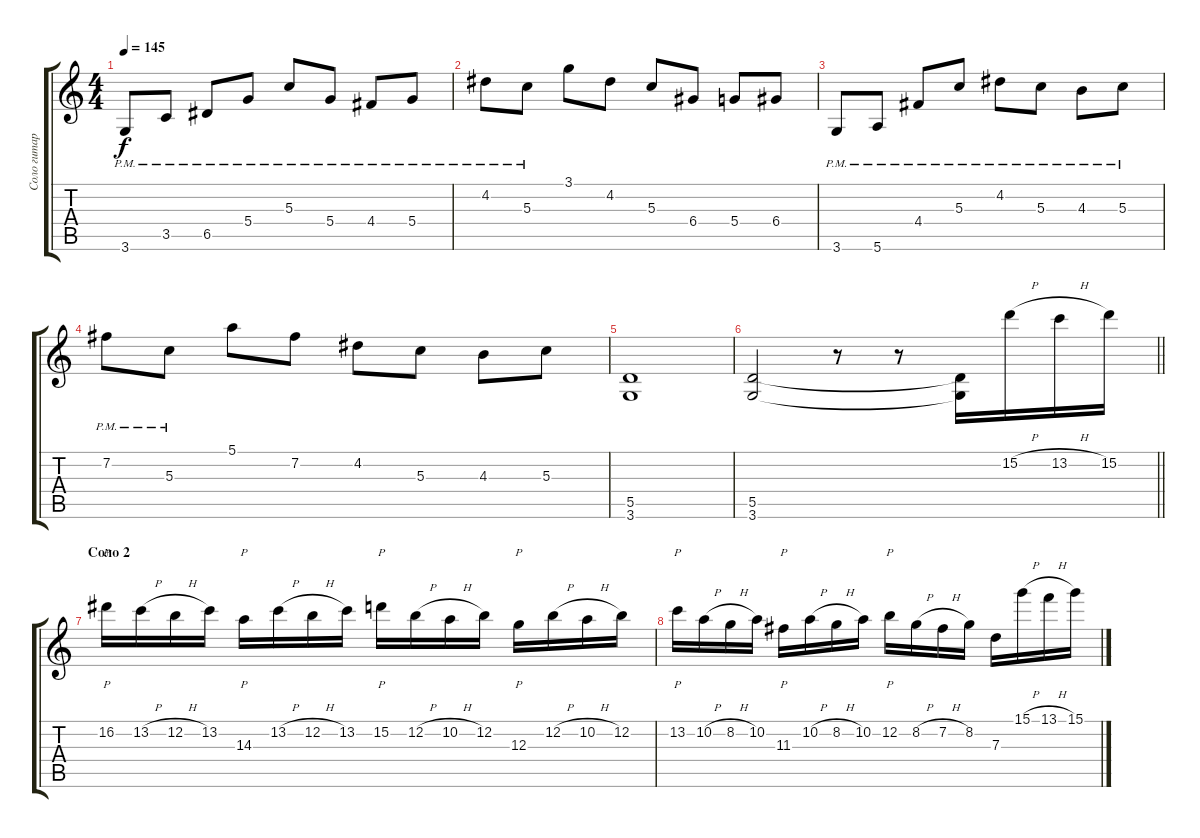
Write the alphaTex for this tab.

\track ("Соло гитара" "Соло гитар") {instrument distortionguitar}
\staff {score tabs}
\tuning (E4 B3 G3 D3 A2 E2) {hide}
\ts (4 4)
\tempo 145
\clef g2
\ks c
3.6{pm}.8{dy f} 3.5{pm}.8 6.5{pm}.8 5.4{pm}.8 5.3{pm}.8 5.4{pm}.8 4.4{pm}.8 5.4{pm}.8 |
4.2{pm}.8 5.3{pm}.8 3.1.8 4.2.8 5.3.8 6.4.8 5.4.8 6.4.8 |
3.6{pm}.8 5.6{pm}.8 4.4{pm}.8 5.3{pm}.8 4.2{pm}.8 5.3{pm}.8 4.3{pm}.8 5.3{pm}.8 |
7.2{pm}.8 5.3{pm}.8 5.1.8 7.2.8 4.2.8 5.3.8 4.3.8 5.3.8 |
(5.5 3.6).1 |
\barLineRight lightlight
(5.5 3.6).2 r.8 r.8 (5.5{t} 3.6{t}).16 15.2{h}.16 13.2{h}.16 15.2.16 |
\section ("" "Соло 2")
16.2.16{p} 13.2{h}.16 12.2{h}.16 13.2.16 14.3.16{p} 13.2{h}.16 12.2{h}.16 13.2.16 15.2.16{p} 12.2{h}.16 10.2{h}.16 12.2.16 12.3.16{p} 12.2{h}.16 10.2{h}.16 12.2.16 |
13.2.16{p} 10.2{h}.16 8.2{h}.16 10.2.16 11.3.16{p} 10.2{h}.16 8.2{h}.16 10.2.16 12.2.16{p} 8.2{h}.16 7.2{h}.16 8.2.16 7.3.16 15.1{h}.16 13.1{h}.16 15.1.16
